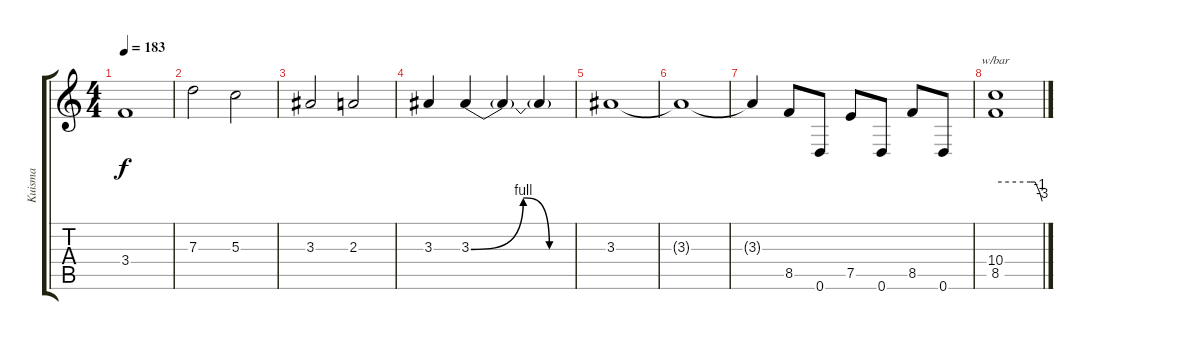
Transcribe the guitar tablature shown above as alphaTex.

\track ("Kuisma" "Kuisma") {instrument distortionguitar}
\staff {score tabs}
\tuning (E4 B3 G3 D3 A2 D2) {hide}
\ts (4 4)
\tempo 183
\clef g2
\ks c
3.4{t}.1{dy f} |
7.3.2 5.3.2 |
3.3.2 2.3.2 |
3.3.4 3.3{be (custom 0 0 30 4 45 0 60 0)}.4{instrument guitarharmonics} 3.3{t}.4 3.3{t}.4 |
3.3.1{instrument distortionguitar} |
3.3{t}.1 |
3.3{t}.4 8.5.8 0.6.8 7.5.8 0.6.8 8.5.8 0.6.8 |
(10.4 8.5).1{tbe (custom default 0 0 45 0 51 0 57 -4 60 -12)}
